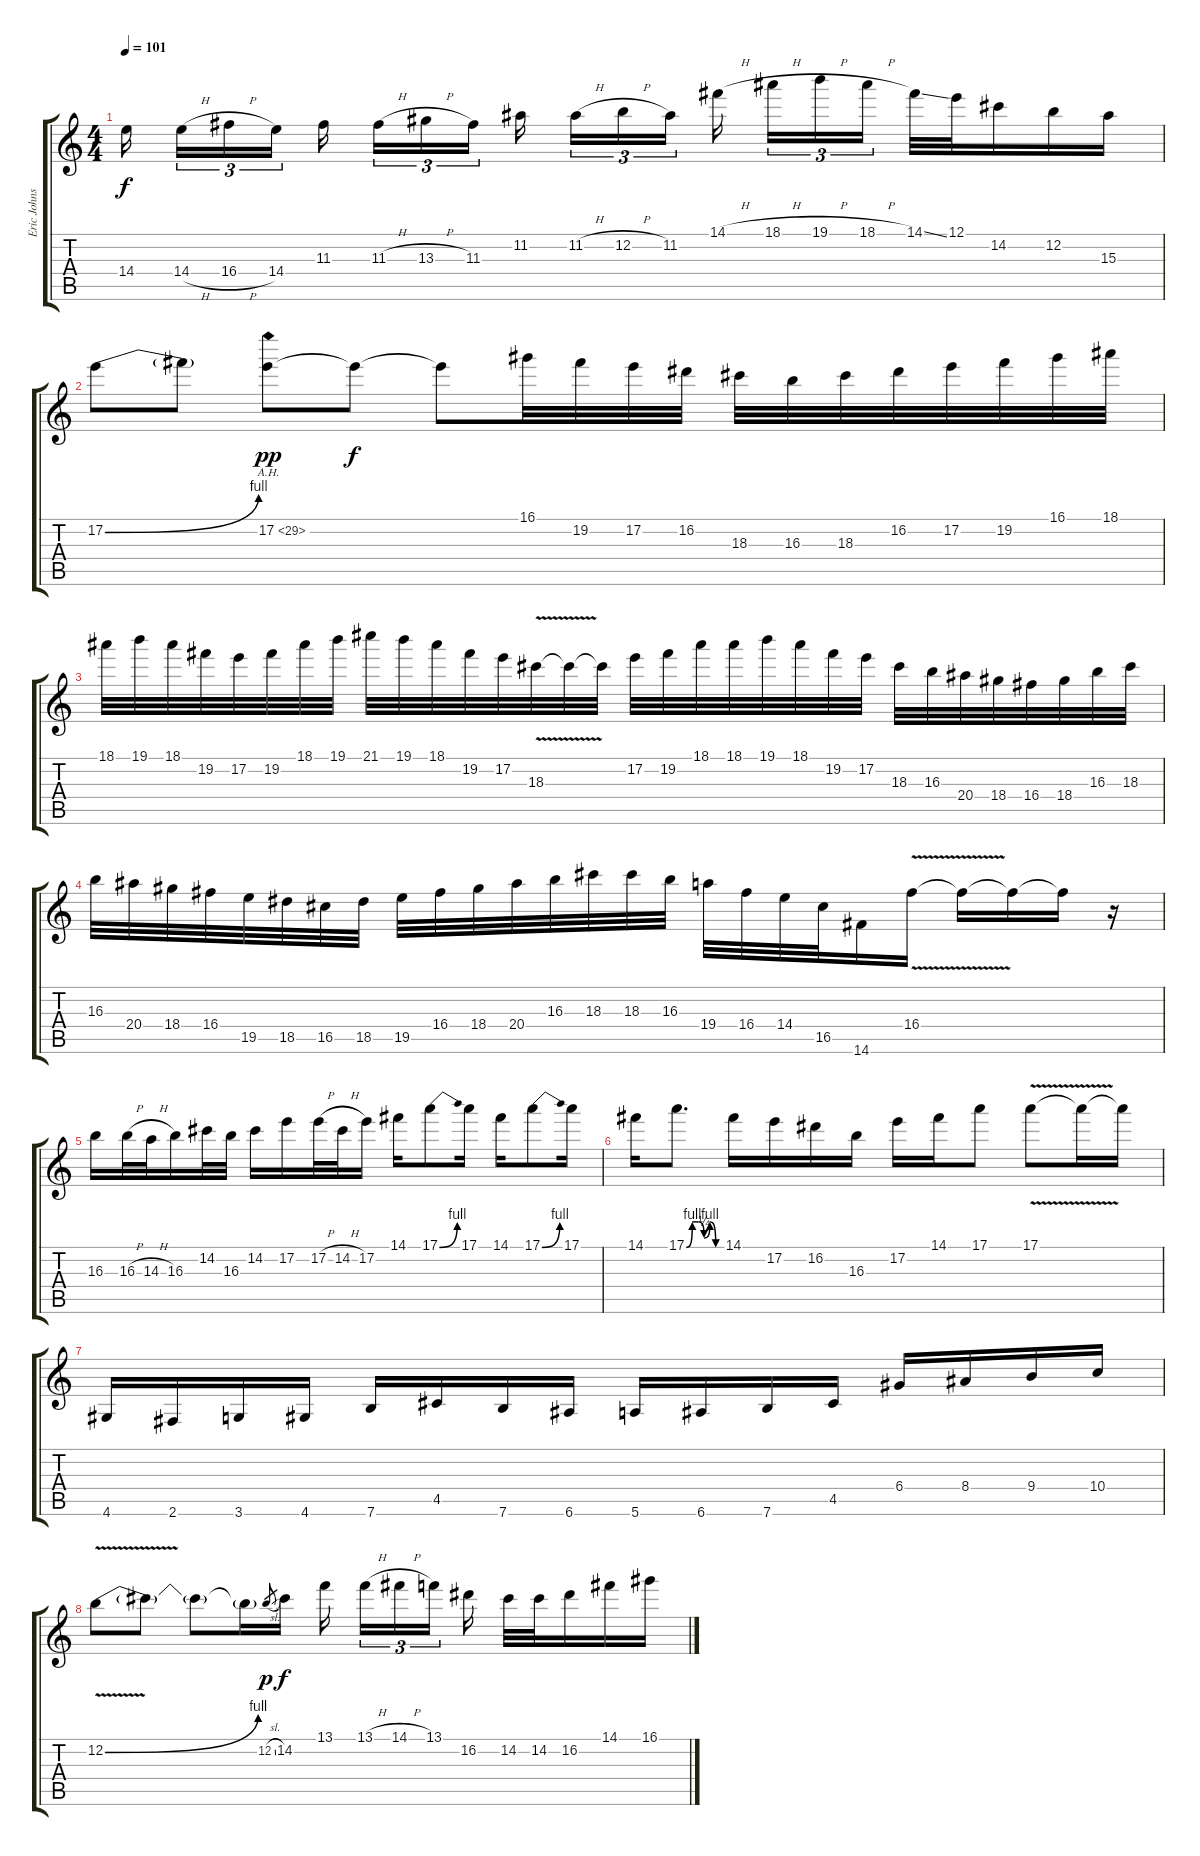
\track ("Eric Johnson" "Eric Johns") {instrument overdrivenguitar}
\staff {score tabs}
\tuning (E4 B3 G3 D3 A2 E2) {hide}
\ts (4 4)
\tempo 101
\clef g2
\ks c
14.4.16{dy f} 14.4{h}.16{tu (3 2)} 16.4{h}.16{tu (3 2)} 14.4.16{tu (3 2)} 11.3.16 11.3{h}.16{tu (3 2)} 13.3{h}.16{tu (3 2)} 11.3.16{tu (3 2)} 11.2.16 11.2{h}.16{tu (3 2)} 12.2{h}.16{tu (3 2)} 11.2.16{tu (3 2)} 14.1{h}.16 18.1{h}.16{tu (3 2)} 19.1{h}.16{tu (3 2)} 18.1{h}.16{tu (3 2)} 14.1{ss}.32 12.1.32 14.2.16 12.2.16 15.3.16 |
17.2{be (bend 0 0 60 4)}.8 17.2{t}.8 17.2{ah 12}.8{dy pp} 17.2{t}.8{dy f} 17.2{t}.8 16.1.32 19.2.32 17.2.32 16.2.32 18.3.32 16.3.32 18.3.32 16.2.32 17.2.32 19.2.32 16.1.32 18.1.32 |
18.1.32 19.1.32 18.1.32 19.2.32 17.2.32 19.2.32 18.1.32 19.1.32 21.1.32 19.1.32 18.1.32 19.2.32 17.2.32 18.3{v}.32 18.3{t}.32 18.3{t}.32 17.2.32 19.2.32 18.1.32 18.1.32 19.1.32 18.1.32 19.2.32 17.2.32 18.3.32 16.3.32 20.4.32 18.4.32 16.4.32 18.4.32 16.3.32 18.3.32 |
16.3.32 20.4.32 18.4.32 16.4.32 19.5.32 18.5.32 16.5.32 18.5.32 19.5.32 16.4.32 18.4.32 20.4.32 16.3.32 18.3.32 18.3.32 16.3.32 19.4.32 16.4.32 14.4.32 16.5.32 14.6.16 16.4{v}.16 16.4{t}.16 16.4{t}.16 16.4{t}.16 r.16 |
16.3.16 16.3{h}.32 14.3{h}.32 16.3.16 14.2.32 16.3.32 14.2.16 17.2.16 17.2{h}.32 14.2{h}.32 17.2.16 14.1.16 17.1{be (bend 0 0 60 4)}.8 17.1.16 14.1.16 17.1{be (bend 0 0 60 4)}.8 17.1.16 |
14.1.16 17.1{be (custom 0 0 10 4 20 4 30 1 40 4 50 0 60 0)}.8{d} 14.1.16 17.2.16 16.2.16 16.3.16 17.2.16 14.1.16 17.1.8 17.1{v}.8 17.1{t}.16 17.1{t}.16 |
4.6.16 2.6.16 3.6.16 4.6.16 7.6.16 4.5.16 7.6.16 6.6.16 5.6.16 6.6.16 7.6.16 4.5.16 6.4.16 8.4.16 9.4.16 10.4.16 |
12.2{be (bend 0 0 60 4) v}.8 12.2{t}.8 12.2{t}.8 12.2{t}.16 12.2{sl}.8{gr dy p} 14.2.16{dy f} 13.1.16 13.1{h}.16{tu (3 2)} 14.1{h}.16{tu (3 2)} 13.1.16{tu (3 2)} 16.2.16 14.2.32 14.2.32 16.2.16 14.1.16 16.1.16
